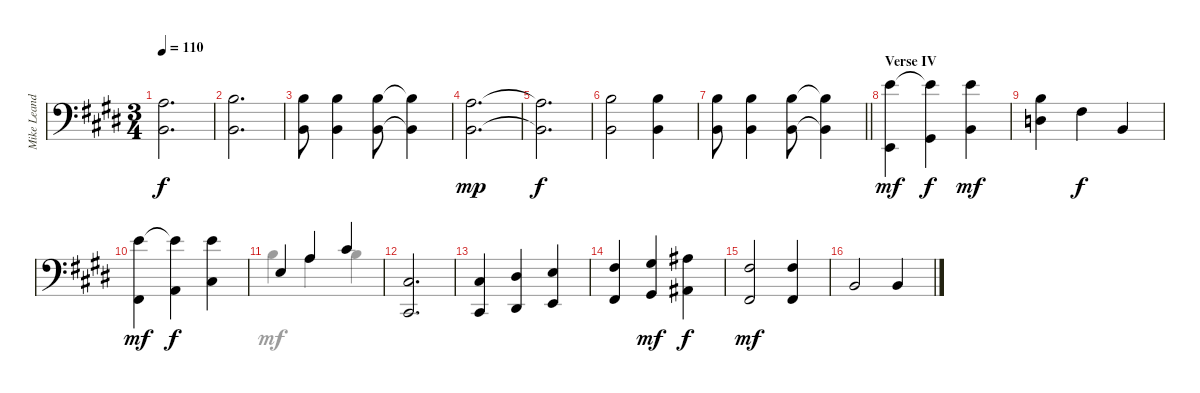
\track ("Mike Leander's strirng (cello, b. bass)" "Mike Leand") {instrument electricbassfinger}
\staff {score}
\tuning (G2 D2 A1 E1 B0) {hide}
\voice
\ts (3 4)
\tempo 110
\clef f4
\ks e
(2.1 2.3).2{d dy f} |
(4.1 2.3).2{d} |
(4.1 2.3).8 (4.1 2.3).4 (4.1 2.3).8 (4.1{t} 2.3{t}).4 |
(2.1 2.3).2{d dy mp} |
(2.1{t} 2.3{t}).2{d dy f} |
(4.1 2.3).2 (4.1 2.3).4 |
\barLineRight lightlight
(4.1 2.3).8 (4.1 2.3).4 (4.1 2.3).8 (4.1{t} 2.3{t}).4 |
\section ("" "Verse IV")
(9.1 0.4).4{dy mf} (9.1{t} 9.5).4{dy f} (9.1 7.4).4{dy mf} |
(9.2 10.4).4 -1.1.4{dy f} 2.3.4 |
(9.1 7.5).4{dy mf} (9.1{t} 0.3).4{dy f} (9.1 9.4).4 |
7.3.4 7.2.4 6.1.4 |
(4.3 2.5).2{d} |
(4.3 2.5).4 (6.3 4.5).4 (2.2 0.4).4 |
(4.2 2.4).4 (6.2 4.4).4{dy mf} (3.1 1.3).4{dy f} |
(4.2 2.4).2{dy mf} (4.2 2.4).4 |
2.3.2 2.3.4
\voice
\clef f4
\ottava regular
\simile none
\ks e
|
|
|
|
|
|
\barLineRight lightlight
|
|
|
|
4.1.4 2.1.4 4.1.4 |
|
|
|
|
